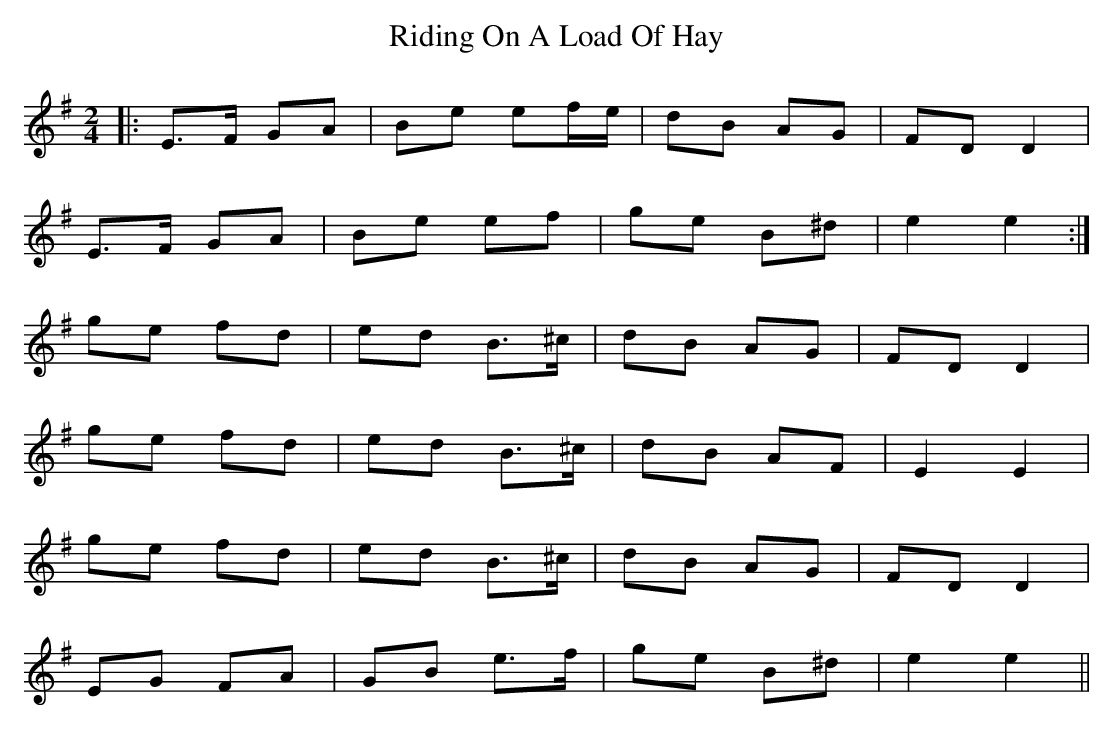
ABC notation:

X:1
T: Riding On A Load Of Hay
M: 2/4
L: 1/8
K: Emin
|:E>F GA|Be ef/e/|dB AG|FD D2|
E>F GA|Be ef|ge B^d|e2 e2:|
ge fd|ed B>^c|dB AG|FD D2|
ge fd|ed B>^c|dB AF|E2 E2|
ge fd|ed B>^c|dB AG|FD D2|
EG FA|GB e>f|ge B^d|e2 e2||
